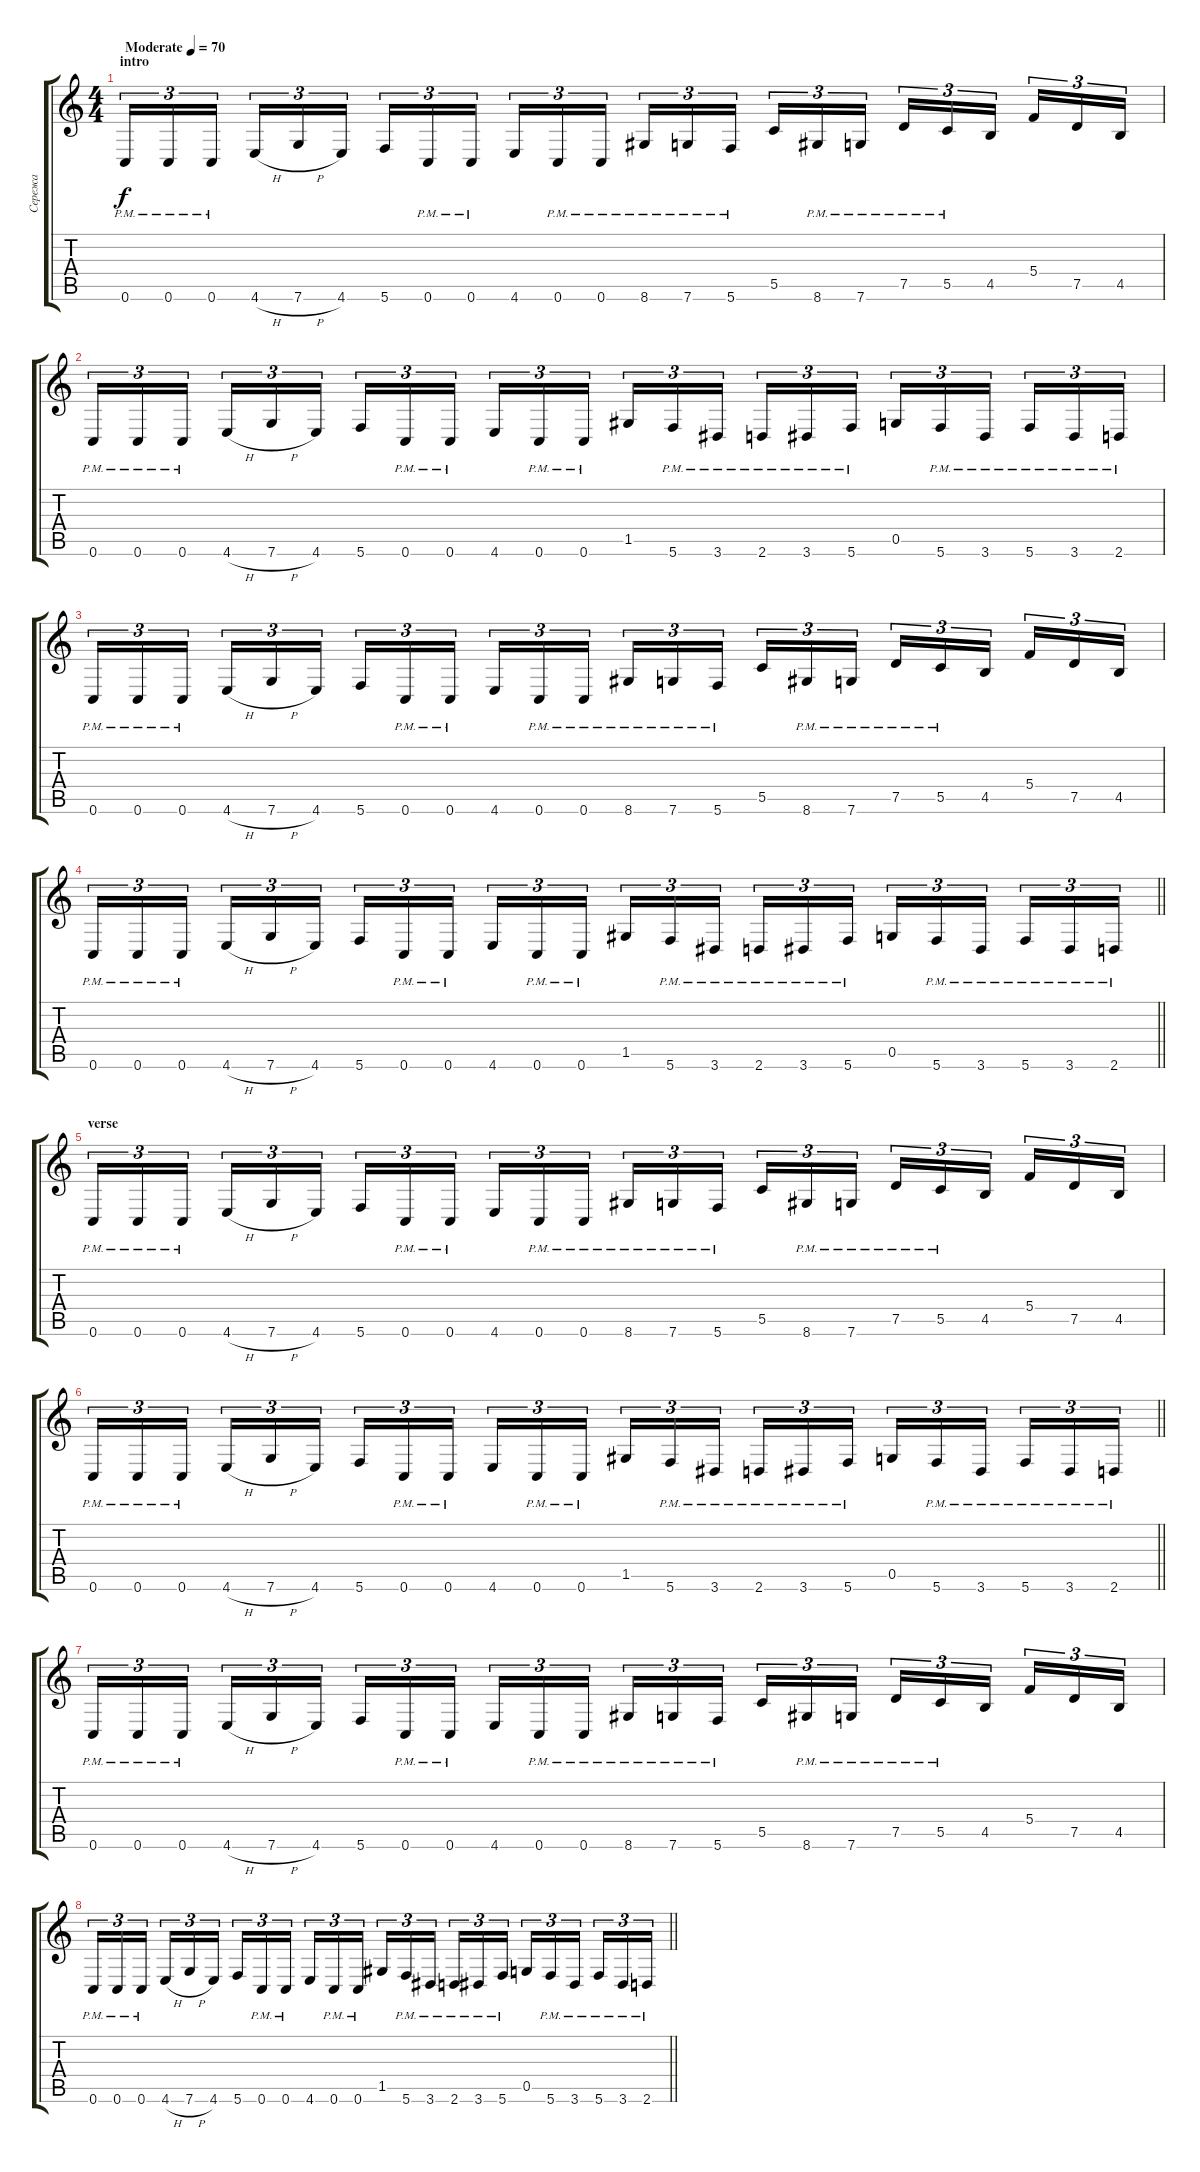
\track ("Сережа" "Сережа") {instrument distortionguitar}
\staff {score tabs}
\tuning (D4 A3 F3 C3 G2 C2) {hide}
\ts (4 4)
\section ("" "intro")
\tempo (70 "Moderate")
\clef g2
\ks c
0.6{pm}.16{tu (3 2) dy f instrument distortionguitar} 0.6{pm}.16{tu (3 2)} 0.6{pm}.16{tu (3 2) beam splitsecondary} 4.6{h}.16{tu (3 2)} 7.6{h}.16{tu (3 2)} 4.6.16{tu (3 2)} 5.6.16{tu (3 2)} 0.6{pm}.16{tu (3 2)} 0.6{pm}.16{tu (3 2) beam splitsecondary} 4.6.16{tu (3 2)} 0.6{pm}.16{tu (3 2)} 0.6{pm}.16{tu (3 2)} 8.6{pm}.16{tu (3 2)} 7.6{pm}.16{tu (3 2)} 5.6{pm}.16{tu (3 2) beam splitsecondary} 5.5.16{tu (3 2)} 8.6{pm}.16{tu (3 2)} 7.6{pm}.16{tu (3 2)} 7.5{pm}.16{tu (3 2)} 5.5{pm}.16{tu (3 2)} 4.5.16{tu (3 2) beam splitsecondary} 5.4.16{tu (3 2)} 7.5.16{tu (3 2)} 4.5.16{tu (3 2)} |
0.6{pm}.16{tu (3 2)} 0.6{pm}.16{tu (3 2)} 0.6{pm}.16{tu (3 2) beam splitsecondary} 4.6{h}.16{tu (3 2)} 7.6{h}.16{tu (3 2)} 4.6.16{tu (3 2)} 5.6.16{tu (3 2)} 0.6{pm}.16{tu (3 2)} 0.6{pm}.16{tu (3 2) beam splitsecondary} 4.6.16{tu (3 2)} 0.6{pm}.16{tu (3 2)} 0.6{pm}.16{tu (3 2)} 1.5.16{tu (3 2)} 5.6{pm}.16{tu (3 2)} 3.6{pm}.16{tu (3 2) beam splitsecondary} 2.6{pm}.16{tu (3 2)} 3.6{pm}.16{tu (3 2)} 5.6{pm}.16{tu (3 2)} 0.5.16{tu (3 2)} 5.6{pm}.16{tu (3 2)} 3.6{pm}.16{tu (3 2) beam splitsecondary} 5.6{pm}.16{tu (3 2)} 3.6{pm}.16{tu (3 2)} 2.6{pm}.16{tu (3 2)} |
0.6{pm}.16{tu (3 2)} 0.6{pm}.16{tu (3 2)} 0.6{pm}.16{tu (3 2) beam splitsecondary} 4.6{h}.16{tu (3 2)} 7.6{h}.16{tu (3 2)} 4.6.16{tu (3 2)} 5.6.16{tu (3 2)} 0.6{pm}.16{tu (3 2)} 0.6{pm}.16{tu (3 2) beam splitsecondary} 4.6.16{tu (3 2)} 0.6{pm}.16{tu (3 2)} 0.6{pm}.16{tu (3 2)} 8.6{pm}.16{tu (3 2)} 7.6{pm}.16{tu (3 2)} 5.6{pm}.16{tu (3 2) beam splitsecondary} 5.5.16{tu (3 2)} 8.6{pm}.16{tu (3 2)} 7.6{pm}.16{tu (3 2)} 7.5{pm}.16{tu (3 2)} 5.5{pm}.16{tu (3 2)} 4.5.16{tu (3 2) beam splitsecondary} 5.4.16{tu (3 2)} 7.5.16{tu (3 2)} 4.5.16{tu (3 2)} |
\barLineRight lightlight
0.6{pm}.16{tu (3 2)} 0.6{pm}.16{tu (3 2)} 0.6{pm}.16{tu (3 2) beam splitsecondary} 4.6{h}.16{tu (3 2)} 7.6{h}.16{tu (3 2)} 4.6.16{tu (3 2)} 5.6.16{tu (3 2)} 0.6{pm}.16{tu (3 2)} 0.6{pm}.16{tu (3 2) beam splitsecondary} 4.6.16{tu (3 2)} 0.6{pm}.16{tu (3 2)} 0.6{pm}.16{tu (3 2)} 1.5.16{tu (3 2)} 5.6{pm}.16{tu (3 2)} 3.6{pm}.16{tu (3 2) beam splitsecondary} 2.6{pm}.16{tu (3 2)} 3.6{pm}.16{tu (3 2)} 5.6{pm}.16{tu (3 2)} 0.5.16{tu (3 2)} 5.6{pm}.16{tu (3 2)} 3.6{pm}.16{tu (3 2) beam splitsecondary} 5.6{pm}.16{tu (3 2)} 3.6{pm}.16{tu (3 2)} 2.6{pm}.16{tu (3 2)} |
\section ("" "verse")
0.6{pm}.16{tu (3 2)} 0.6{pm}.16{tu (3 2)} 0.6{pm}.16{tu (3 2) beam splitsecondary} 4.6{h}.16{tu (3 2)} 7.6{h}.16{tu (3 2)} 4.6.16{tu (3 2)} 5.6.16{tu (3 2)} 0.6{pm}.16{tu (3 2)} 0.6{pm}.16{tu (3 2) beam splitsecondary} 4.6.16{tu (3 2)} 0.6{pm}.16{tu (3 2)} 0.6{pm}.16{tu (3 2)} 8.6{pm}.16{tu (3 2)} 7.6{pm}.16{tu (3 2)} 5.6{pm}.16{tu (3 2) beam splitsecondary} 5.5.16{tu (3 2)} 8.6{pm}.16{tu (3 2)} 7.6{pm}.16{tu (3 2)} 7.5{pm}.16{tu (3 2)} 5.5{pm}.16{tu (3 2)} 4.5.16{tu (3 2) beam splitsecondary} 5.4.16{tu (3 2)} 7.5.16{tu (3 2)} 4.5.16{tu (3 2)} |
\barLineRight lightlight
0.6{pm}.16{tu (3 2)} 0.6{pm}.16{tu (3 2)} 0.6{pm}.16{tu (3 2) beam splitsecondary} 4.6{h}.16{tu (3 2)} 7.6{h}.16{tu (3 2)} 4.6.16{tu (3 2)} 5.6.16{tu (3 2)} 0.6{pm}.16{tu (3 2)} 0.6{pm}.16{tu (3 2) beam splitsecondary} 4.6.16{tu (3 2)} 0.6{pm}.16{tu (3 2)} 0.6{pm}.16{tu (3 2)} 1.5.16{tu (3 2)} 5.6{pm}.16{tu (3 2)} 3.6{pm}.16{tu (3 2) beam splitsecondary} 2.6{pm}.16{tu (3 2)} 3.6{pm}.16{tu (3 2)} 5.6{pm}.16{tu (3 2)} 0.5.16{tu (3 2)} 5.6{pm}.16{tu (3 2)} 3.6{pm}.16{tu (3 2) beam splitsecondary} 5.6{pm}.16{tu (3 2)} 3.6{pm}.16{tu (3 2)} 2.6{pm}.16{tu (3 2)} |
0.6{pm}.16{tu (3 2)} 0.6{pm}.16{tu (3 2)} 0.6{pm}.16{tu (3 2) beam splitsecondary} 4.6{h}.16{tu (3 2)} 7.6{h}.16{tu (3 2)} 4.6.16{tu (3 2)} 5.6.16{tu (3 2)} 0.6{pm}.16{tu (3 2)} 0.6{pm}.16{tu (3 2) beam splitsecondary} 4.6.16{tu (3 2)} 0.6{pm}.16{tu (3 2)} 0.6{pm}.16{tu (3 2)} 8.6{pm}.16{tu (3 2)} 7.6{pm}.16{tu (3 2)} 5.6{pm}.16{tu (3 2) beam splitsecondary} 5.5.16{tu (3 2)} 8.6{pm}.16{tu (3 2)} 7.6{pm}.16{tu (3 2)} 7.5{pm}.16{tu (3 2)} 5.5{pm}.16{tu (3 2)} 4.5.16{tu (3 2) beam splitsecondary} 5.4.16{tu (3 2)} 7.5.16{tu (3 2)} 4.5.16{tu (3 2)} |
\barLineRight lightlight
0.6{pm}.16{tu (3 2)} 0.6{pm}.16{tu (3 2)} 0.6{pm}.16{tu (3 2) beam splitsecondary} 4.6{h}.16{tu (3 2)} 7.6{h}.16{tu (3 2)} 4.6.16{tu (3 2)} 5.6.16{tu (3 2)} 0.6{pm}.16{tu (3 2)} 0.6{pm}.16{tu (3 2) beam splitsecondary} 4.6.16{tu (3 2)} 0.6{pm}.16{tu (3 2)} 0.6{pm}.16{tu (3 2)} 1.5.16{tu (3 2)} 5.6{pm}.16{tu (3 2)} 3.6{pm}.16{tu (3 2) beam splitsecondary} 2.6{pm}.16{tu (3 2)} 3.6{pm}.16{tu (3 2)} 5.6{pm}.16{tu (3 2)} 0.5.16{tu (3 2)} 5.6{pm}.16{tu (3 2)} 3.6{pm}.16{tu (3 2) beam splitsecondary} 5.6{pm}.16{tu (3 2)} 3.6{pm}.16{tu (3 2)} 2.6{pm}.16{tu (3 2)}
